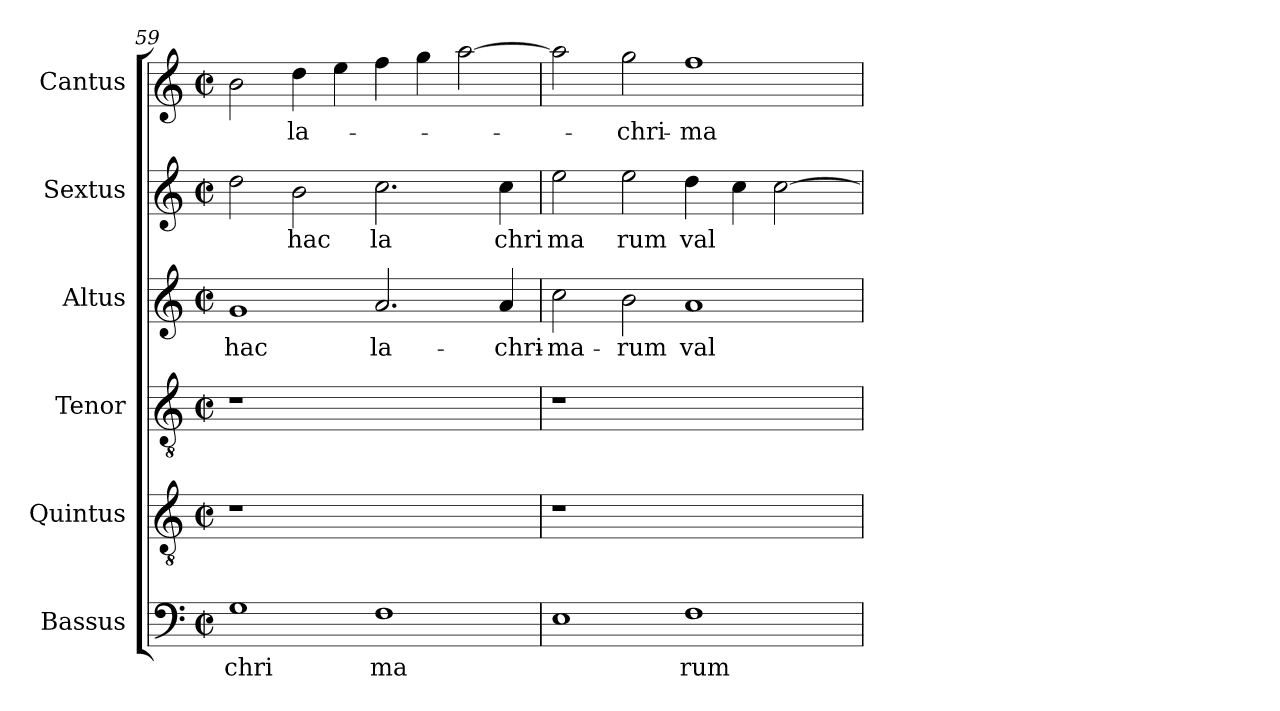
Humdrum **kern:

**kern	**text	**kern	**kern	**kern	**text	**kern	**text	**kern	**text
*part6	*part6	*part5	*part4	*part3	*part3	*part2	*part2	*part1	*part1
*staff6	*staff6	*staff5	*staff4	*staff3	*staff3	*staff2	*staff2	*staff1	*staff1
*I"Bassus	*	*I"Quintus	*I"Tenor	*I"Altus	*	*I"Sextus	*	*I"Cantus	*
*I'Bassus	*	*I'Quintus	*I'Tenor	*I'Altus	*	*I'Sextus	*	*I'Cantus	*
*clefF4	*	*clefGv2	*clefGv2	*clefG2	*	*clefG2	*	*clefG2	*
*M2/2	*	*M2/2	*M2/2	*M2/2	*	*M2/2	*	*M2/2	*
*met(c|)	*	*met(c|)	*met(c|)	*met(c|)	*	*met(c|)	*	*met(c|)	*
=59	=59	=59	=59	=59	=59	=59	=59	=59	=59
!	!LO:LY:b:cj	!	!	!	!LO:LY:b:cj	!	!	!	!
1G	chri	1r	1r	1g	hac	2dd\	.	2b\	.
!	!	!	!	!	!	!	!LO:LY:b:cj	!	!LO:LY:b:cj
.	.	.	.	.	.	2b\	hac	4dd\	la-
.	.	.	.	.	.	.	.	4ee\	.
!	!LO:LY:b:cj	!	!	!	!LO:LY:b:cj	!	!LO:LY:b:cj	!	!
1F	ma	1ryy	1ryy	2.a/	la-	2.cc\	la	4ff\	.
.	.	.	.	.	.	.	.	4gg\	.
.	.	.	.	.	.	.	.	[>2aa\	.
!	!	!	!	!	!LO:LY:b:cj	!	!LO:LY:b:cj	!	!
.	.	.	.	4a/	-chri-	4cc\	chri	.	.
!!LO:LB:g=z
=60	=60	=60	=60	=60	=60	=60	=60	=60	=60
!	!	!	!	!	!LO:LY:b:cj	!	!LO:LY:b:cj	!	!
*	*	*	*	*	*	*	*	*^	*
1E	.	1r	1r	2cc\	-ma-	2ee\	ma	2aa\]	64ryy	.
.	.	.	.	.	.	.	.	.	1ryy	.
!	!	!	!	!	!LO:LY:b:cj	!	!LO:LY:b:cj	!	!	!LO:LY:b:cj
.	.	.	.	2b\	-rum	2ee\	rum	2gg\	.	-chri-
!	!LO:LY:b	!	!	!	!LO:LY:b:cj	!	!LO:LY:b	!	!	!LO:LY:b:cj
1F	rum	1ryy	1ryy	1a	val-	4dd\	val	1ff	.	-ma-
.	.	.	.	.	.	.	.	.	2ryy	.
.	.	.	.	.	.	4cc\	.	.	.	.
.	.	.	.	.	.	[>2cc\	.	.	.	.
.	.	.	.	.	.	.	.	.	4ryy	.
.	.	.	.	.	.	.	.	.	8...ryy	.
*	*	*	*	*	*	*	*	*v	*v	*
=	=	=	=	=	=	=	=	=	=
*-	*-	*-	*-	*-	*-	*-	*-	*-	*-
